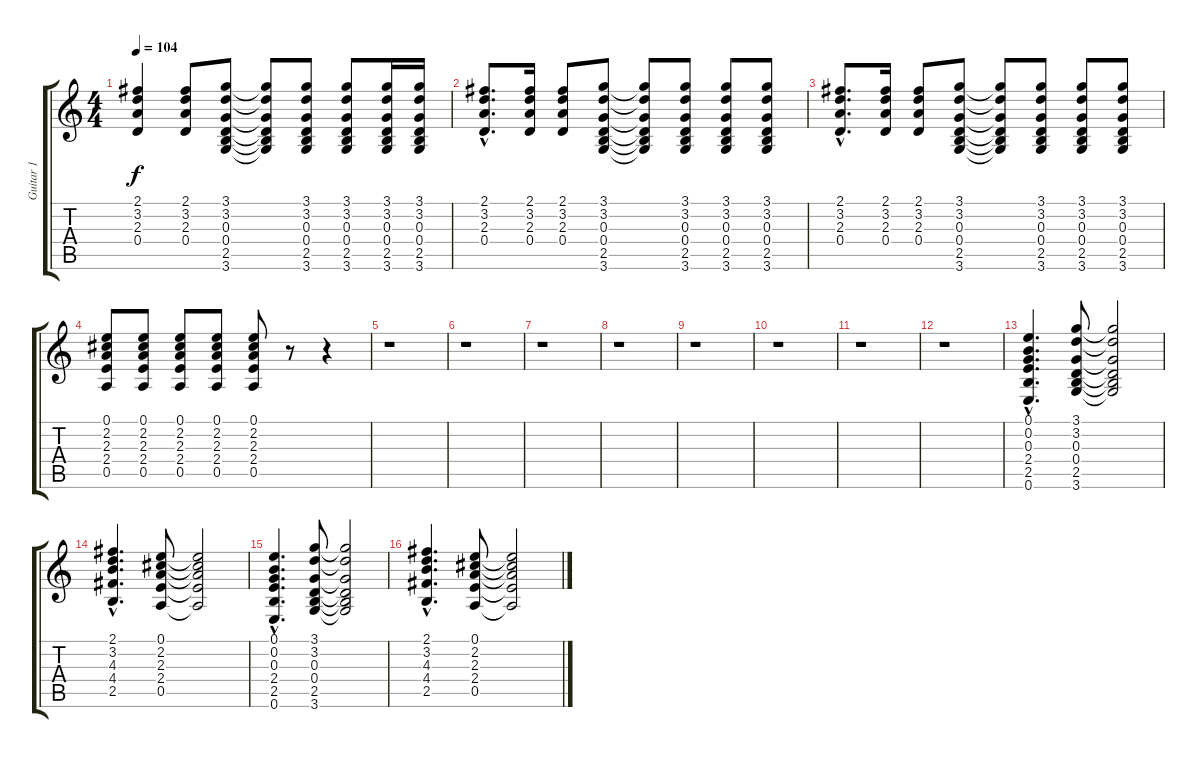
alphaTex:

\track ("Guitar 1" "Guitar 1") {instrument acousticguitarnylon}
\staff {score tabs}
\tuning (E4 B3 G3 D3 A2 E2) {hide}
\ts (4 4)
\tempo 104
\clef g2
\ks c
(2.1 3.2 2.3 0.4).4{dy f instrument acousticguitarnylon} (2.1 3.2 2.3 0.4).8 (3.1 3.2 0.3 0.4 2.5 3.6).8 (3.1{t} 3.2{t} 0.3{t} 0.4{t} 2.5{t} 3.6{t}).8 (3.1 3.2 0.3 0.4 2.5 3.6).8 (3.1 3.2 0.3 0.4 2.5 3.6).8 (3.1 3.2 0.3 0.4 2.5 3.6).16 (3.1 3.2 0.3 0.4 2.5 3.6).16 |
(2.1{hac} 3.2{hac} 2.3{hac} 0.4{hac}).8{d} (2.1 3.2 2.3 0.4).16 (2.1 3.2 2.3 0.4).8 (3.1 3.2 0.3 0.4 2.5 3.6).8 (3.1{t} 3.2{t} 0.3{t} 0.4{t} 2.5{t} 3.6{t}).8 (3.1 3.2 0.3 0.4 2.5 3.6).8 (3.1 3.2 0.3 0.4 2.5 3.6).8 (3.1 3.2 0.3 0.4 2.5 3.6).8 |
(2.1{hac} 3.2{hac} 2.3{hac} 0.4{hac}).8{d} (2.1 3.2 2.3 0.4).16 (2.1 3.2 2.3 0.4).8 (3.1 3.2 0.3 0.4 2.5 3.6).8 (3.1{t} 3.2{t} 0.3{t} 0.4{t} 2.5{t} 3.6{t}).8 (3.1 3.2 0.3 0.4 2.5 3.6).8 (3.1 3.2 0.3 0.4 2.5 3.6).8 (3.1 3.2 0.3 0.4 2.5 3.6).8 |
(0.1 2.2 2.3 2.4 0.5).8 (0.1 2.2 2.3 2.4 0.5).8 (0.1 2.2 2.3 2.4 0.5).8 (0.1 2.2 2.3 2.4 0.5).8 (0.1 2.2 2.3 2.4 0.5).8 r.8 r.4 |
r.1 |
r.1 |
r.1 |
r.1 |
r.1 |
r.1 |
r.1 |
r.1 |
(0.1{hac} 0.2{hac} 0.3{hac} 2.4{hac} 2.5{hac} 0.6{hac}).4{d} (3.1 3.2 0.3 0.4 2.5 3.6).8 (3.1{t} 3.2{t} 0.3{t} 0.4{t} 2.5{t} 3.6{t}).2 |
(2.1{hac} 3.2{hac} 4.3{hac} 4.4{hac} 2.5{hac}).4{d} (0.1 2.2 2.3 2.4 0.5).8 (0.1{t} 2.2{t} 2.3{t} 2.4{t} 0.5{t}).2 |
(0.1{hac} 0.2{hac} 0.3{hac} 2.4{hac} 2.5{hac} 0.6{hac}).4{d} (3.1 3.2 0.3 0.4 2.5 3.6).8 (3.1{t} 3.2{t} 0.3{t} 0.4{t} 2.5{t} 3.6{t}).2 |
(2.1{hac} 3.2{hac} 4.3{hac} 4.4{hac} 2.5{hac}).4{d} (0.1 2.2 2.3 2.4 0.5).8 (0.1{t} 2.2{t} 2.3{t} 2.4{t} 0.5{t}).2
